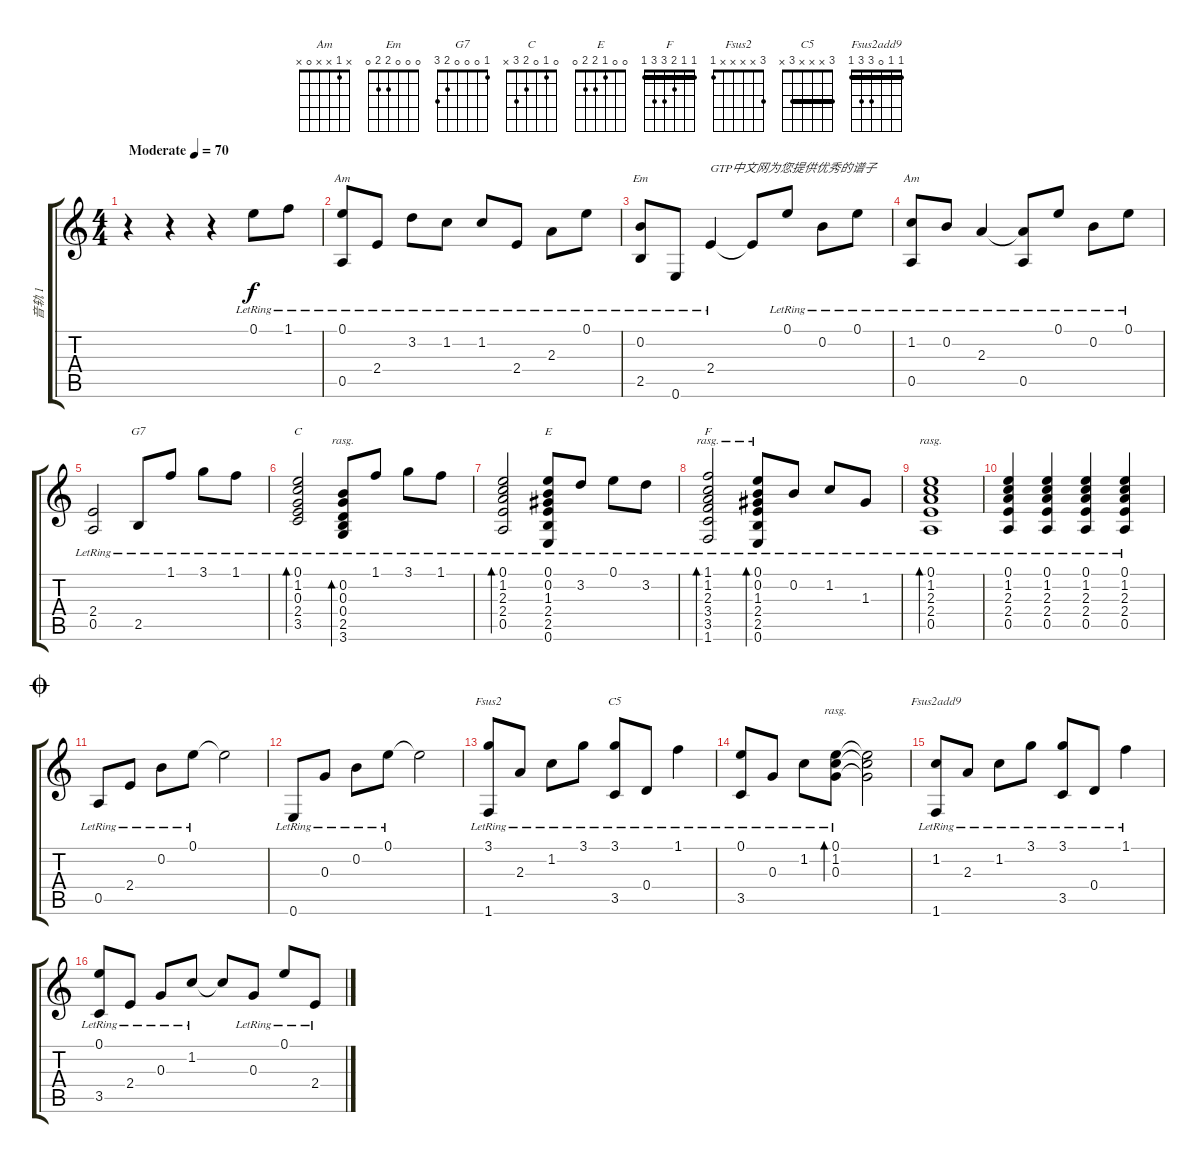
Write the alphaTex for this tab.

\track ("音轨 1" "音轨 1") {instrument electricguitarclean}
\staff {score tabs}
\tuning (E4 B3 G3 D3 A2 E2) {hide}
\chord ("Am" 0 1 2 2 0 x)
\chord ("Em" 0 0 0 2 2 0)
\chord ("Am" x 1 x x 0 x)
\chord ("G7" 1 0 0 0 2 3)
\chord ("C" 0 1 0 2 3 x)
\chord ("E" 0 0 1 2 2 0)
\chord ("F" 1 1 2 3 3 1) {barre 1}
\chord ("Fsus2" 3 x x x x 1)
\chord ("C5" 3 x x x 3 x) {barre 3}
\chord ("Fsus2add9" 1 1 0 3 3 1) {barre 1}
\ts (4 4)
\tempo (70 "Moderate")
\clef g2
\ks c
r.4{dy f instrument electricguitarclean} r.4 r.4 0.1{lr}.8 1.1{lr}.8 |
(0.1{lr} 0.5{lr}).8{ch "Am"} 2.4{lr}.8 3.2{lr}.8 1.2{lr}.8 1.2{lr}.8 2.4{lr}.8 2.3{lr}.8 0.1{lr}.8 |
(0.2{lr} 2.5{lr}).8{ch "Em"} 0.6{lr}.8 2.4{lr}.4{txt "GTP中文网为您提供优秀的谱子"} 2.4{t}.8 0.1{lr}.8 0.2{lr}.8 0.1{lr}.8 |
(1.2{lr} 0.5{lr}).8{ch "Am"} 0.2{lr}.8 2.3{lr}.4 (2.3{t} 0.5{lr}).8 0.1{lr}.8 0.2{lr}.8 0.1{lr}.8 |
(2.4{lr} 0.5{lr}).2 2.5{lr}.8{ch "G7"} 1.1{lr}.8 3.1{lr}.8 1.1{lr}.8 |
(0.1{lr} 1.2{lr} 0.3{lr} 2.4{lr} 3.5{lr}).2{bd 480 ch "C"} (0.2{lr} 0.3{lr} 0.4{lr} 2.5{lr} 3.6{lr}).8{bd 30 rasg ii} 1.1{lr}.8 3.1{lr}.8 1.1{lr}.8 |
(0.1{lr} 1.2{lr} 2.3{lr} 2.4{lr} 0.5{lr}).2{bd 480} (0.1{lr} 0.2{lr} 1.3{lr} 2.4{lr} 2.5{lr} 0.6{lr}).8{ch "E"} 3.2{lr}.8 0.1{lr}.8 3.2{lr}.8 |
(1.1{lr} 1.2{lr} 2.3{lr} 3.4{lr} 3.5{lr} 1.6{lr}).2{bd 480 ch "F" rasg ii} (0.1{lr} 0.2{lr} 1.3{lr} 2.4{lr} 2.5{lr} 0.6{lr}).8{bd 240 rasg ii} 0.2{lr}.8 1.2{lr}.8 1.3{lr}.8 |
(0.1{lr} 1.2{lr} 2.3{lr} 2.4{lr} 0.5{lr}).1{bd 480 rasg ii} |
(0.1{lr} 1.2{lr} 2.3{lr} 2.4{lr} 0.5{lr}).4 (0.1{lr} 1.2{lr} 2.3{lr} 2.4{lr} 0.5{lr}).4 (0.1{lr} 1.2{lr} 2.3{lr} 2.4{lr} 0.5{lr}).4 (0.1{lr} 1.2{lr} 2.3{lr} 2.4{lr} 0.5{lr}).4 |
\jump coda
0.5{lr}.8 2.4{lr}.8 0.2{lr}.8 0.1{lr}.8 0.1{t}.2 |
0.6{lr}.8 0.3{lr}.8 0.2{lr}.8 0.1{lr}.8 0.1{t}.2 |
(3.1{lr} 1.6{lr}).8{ch "Fsus2"} 2.3{lr}.8 1.2{lr}.8 3.1{lr}.8 (3.1{lr} 3.5{lr}).8{ch "C5"} 0.4{lr}.8 1.1{lr}.4 |
(0.1{lr} 3.5{lr}).8 0.3{lr}.8 1.2{lr}.8 (0.1{lr} 1.2{lr} 0.3{lr}).8{bd 480 rasg ii} (0.1{t} 1.2{t} 0.3{t}).2 |
(1.2{lr} 1.6{lr}).8{ch "Fsus2add9"} 2.3{lr}.8 1.2{lr}.8 3.1{lr}.8 (3.1{lr} 3.5{lr}).8 0.4{lr}.8 1.1{lr}.4 |
(0.1{lr} 3.5{lr}).8 2.4{lr}.8 0.3{lr}.8 1.2{lr}.8 1.2{t}.8 0.3{lr}.8 0.1{lr}.8 2.4{lr}.8
